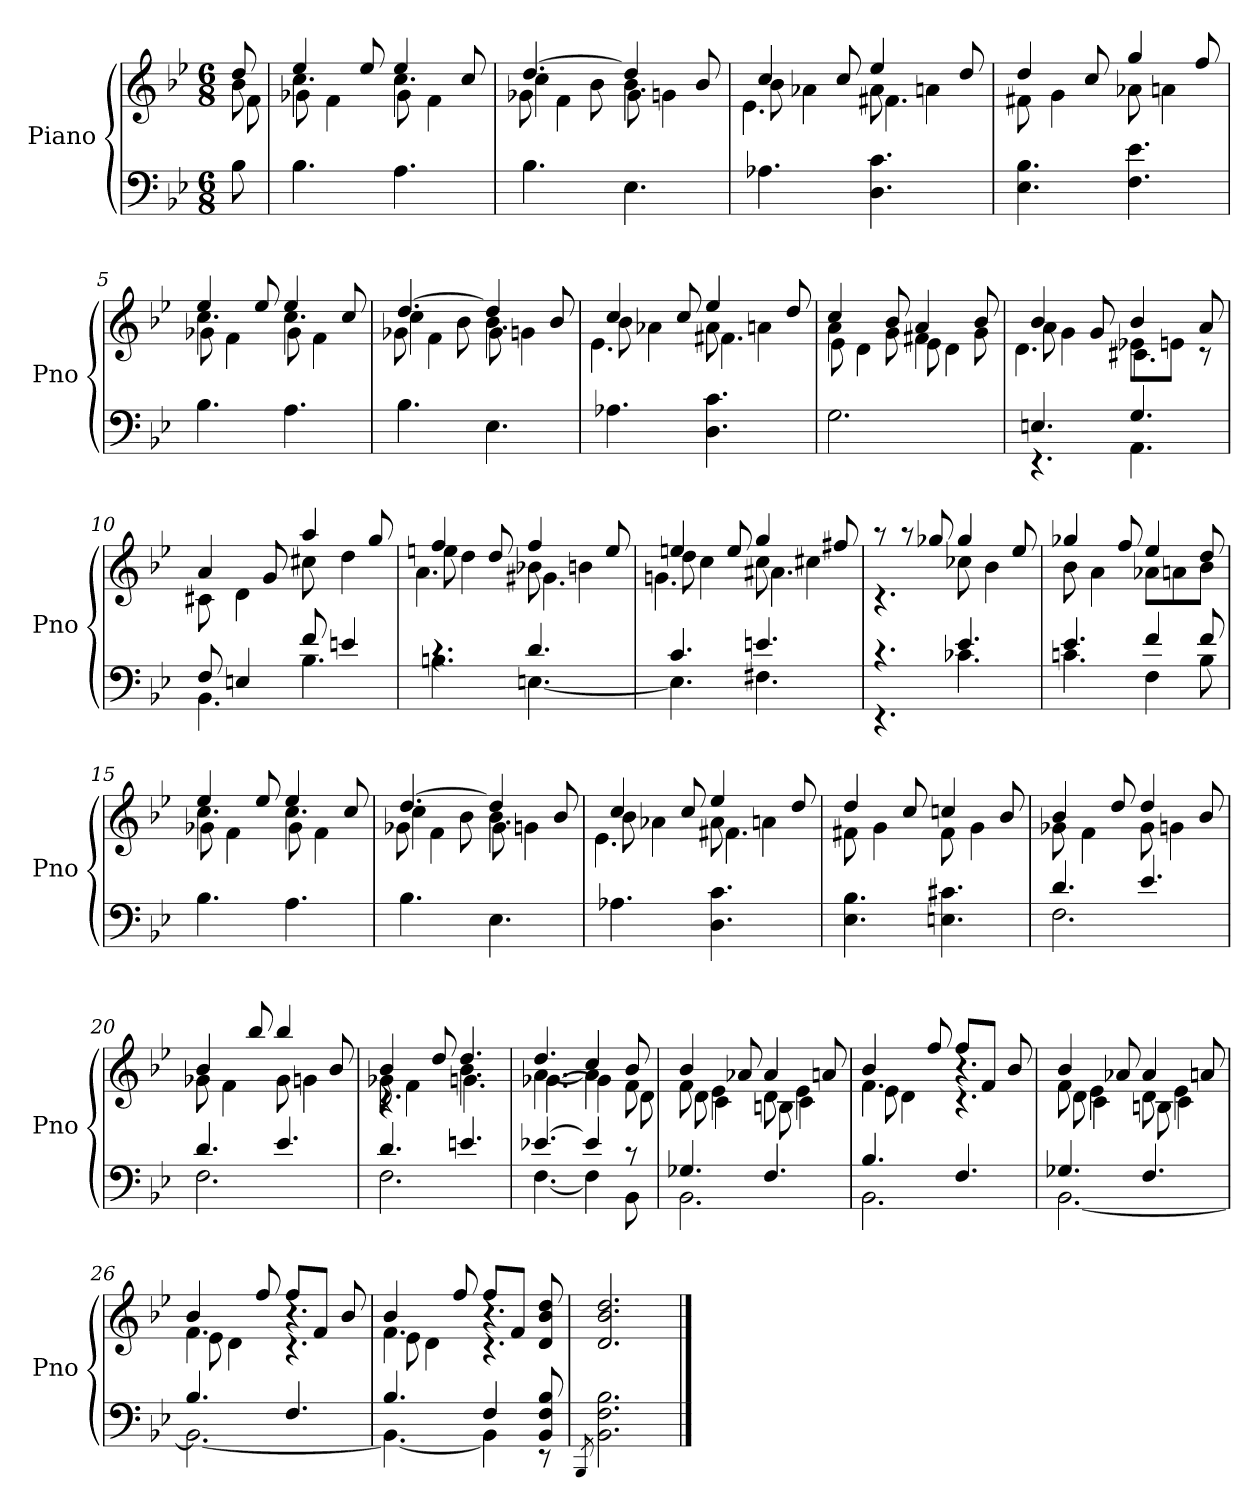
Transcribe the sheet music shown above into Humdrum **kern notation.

**kern	**kern
*part1	*part1
*staff2	*staff1
*I"Piano	*
*I'Pno	*
*clefF4	*clefG2
*k[b-e-]	*k[b-e-]
*B-:	*B-:
*M6/8	*M6/8
=	=
*	*^
*	*	*^
8B-	8dd	8b-	8f\
=1	=1	=1	=1
4.B-	4ee-	4.cc	8g-X\
.	.	.	4f\
.	8ee-	.	.
4.A	4ee-	4.cc	8g-\
.	.	.	4f\
.	8cc	.	.
=2	=2	=2	=2
4.B-	[4.dd	4cc	8g-X\
.	.	.	4f\
.	.	8b-	.
4.E-	4dd]	4.b-	8g-\
.	.	.	4gn\
.	8b-	.	.
=3	=3	=3	=3
4.A-X	4cc	8b-	4.e-\
.	.	4a-X	.
.	8cc	.	.
4.D 4.c	4ee-	8a-	4.f#X\
.	.	4an	.
.	8dd	.	.
*	*	*v	*v
=4	=4	=4
4.E- 4.B-	4dd	8f#X
.	.	4g
.	8cc	.
4.F 4.e-	4gg	8a-X
.	.	4an
.	8ff	.
=5	=5	=5
*	*	*^
4.B-	4ee-	4.cc	8g-X\
.	.	.	4f\
.	8ee-	.	.
4.A	4ee-	4.cc	8g-\
.	.	.	4f\
.	8cc	.	.
=6	=6	=6	=6
4.B-	[4.dd	4cc	8g-X\
.	.	.	4f\
.	.	8b-	.
4.E-	4dd]	4.b-	8g-\
.	.	.	4gn\
.	8b-	.	.
=7	=7	=7	=7
4.A-X	4cc	8b-	4.e-\
.	.	4a-X	.
.	8cc	.	.
4.D 4.c	4ee-	8a-	4.f#X\
.	.	4an	.
.	8dd	.	.
=8	=8	=8	=8
2.G	4cc	4a	8e-\
.	.	.	4d\
.	8b-	8g	.
.	4a	4f#X	8e-\
.	.	.	4d\
.	8b-	8g	.
=9	=9	=9	=9
*^	*	*	*
4.En	4.rEE	4b-	8a	4.d\
.	.	.	4g	.
.	.	8g	.	.
4.G	4.AA	4b-	8e-XL	4.c#X\
.	.	.	8enJ	.
.	.	8a	8rc	.
*	*	*	*v	*v
=10	=10	=10	=10
8F	4.BB-	4a	8c#X
4En	.	.	4d
.	.	8g	.
8f	4.B-	4aa	8cc#X
4en	.	.	4dd
.	.	8gg	.
=11	=11	=11	=11
*	*	*	*^
4.rc	4.Bn	4ff	8een	4.a\
.	.	.	4dd	.
.	.	8dd	.	.
4.d	[4.En	4ff	8b-X	4.g#X\
.	.	.	4bn	.
.	.	8ee	.	.
=12	=12	=12	=12	=12
4.c	4.E]	4een	8dd	4.gn\
.	.	.	4cc	.
.	.	8ee	.	.
4.en	4.F#X	4gg	8cc	4.a#X\
.	.	.	4cc#X	.
.	.	8ff#X	.	.
*	*	*	*v	*v
=13	=13	=13	=13
4.rc	4.rEE	8raa	4.rc
.	.	8raa	.
.	.	8gg-X	.
4.e-	4.c-X	4gg-	8cc-X
.	.	.	4b-
.	.	8ee-	.
=14	=14	=14	=14
4.e-	4.cn	4gg-X	8b-
.	.	.	4a
.	.	8ff	.
4f	4F	4ee-	8a-XL
.	.	.	8an
8f	8B-	8dd	8b-J
*v	*v	*	*
=15	=15	=15
*	*	*^
4.B-	4ee-	4.cc	8g-X\
.	.	.	4f\
.	8ee-	.	.
4.A	4ee-	4.cc	8g-\
.	.	.	4f\
.	8cc	.	.
=16	=16	=16	=16
4.B-	[4.dd	4cc	8g-X\
.	.	.	4f\
.	.	8b-	.
4.E-	4dd]	4.b-	8g-\
.	.	.	4gn\
.	8b-	.	.
=17	=17	=17	=17
4.A-X	4cc	8b-	4.e-\
.	.	4a-X	.
.	8cc	.	.
4.D 4.c	4ee-	8a-	4.f#X\
.	.	4an	.
.	8dd	.	.
*	*	*v	*v
=18	=18	=18
4.E- 4.B-	4dd	8f#X
.	.	4g
.	8cc	.
4.En 4.c#X	4ccn	8f#
.	.	4g
.	8b-	.
=19	=19	=19
*^	*	*
4.d	2.F	4b-	8g-X
.	.	.	4f
.	.	8dd	.
4.e-	.	4dd	8g-
.	.	.	4gn
.	.	8b-	.
=20	=20	=20	=20
4.d	2.F	4b-	8g-X
.	.	.	4f
.	.	8bb-	.
4.e-	.	4bb-	8g-
.	.	.	4gn
.	.	8b-	.
=21	=21	=21	=21
*	*	*	*^
4.d	2.F	4b-	4.rc	8g-X\
.	.	.	.	4f\
.	.	8dd	.	.
4.en	.	4.dd	4.b-	4.gn\
=22	=22	=22	=22	=22
[4.e-X	[4.F	4.dd	[4.a	[4.g-X\
4e-]	4F]	4cc	4a]	4g-\]
8rc	8BB-	8b-	8f	8d\
=23	=23	=23	=23	=23
4.G-X	2.BB-	4b-	8f	8d\
.	.	.	4e-	4c\
.	.	8a-X	.	.
4.F	.	4a-	8d	8Bn\
.	.	.	4e-	4c\
.	.	8an	.	.
=24	=24	=24	=24	=24
4.B-	2.BB-	4b-	4.f	8e-\
.	.	.	.	4d\
.	.	8ff	.	.
4.F	.	8ffL	4.rc	4.r
.	.	8fJ	.	.
.	.	8b-	.	.
=25	=25	=25	=25	=25
4.G-X	[2.BB-	4b-	8f	8d\
.	.	.	4e-	4c\
.	.	8a-X	.	.
4.F	.	4a-	8d	8Bn\
.	.	.	4e-	4c\
.	.	8an	.	.
=26	=26	=26	=26	=26
4.B-	2.BB-_	4b-	4.f	8e-\
.	.	.	.	4d\
.	.	8ff	.	.
4.F	.	8ffL	4.rc	4.r
.	.	8fJ	.	.
.	.	8b-	.	.
=27	=27	=27	=27	=27
4.B-	4.BB-_	4b-	4.f	8e-\
.	.	.	.	4d\
.	.	8ff	.	.
4F	4BB-]	8ffL	4.rc	4.r
.	.	8fJ	.	.
8BB- 8F 8B-	8rEE	8d 8b- 8dd	.	.
*v	*v	*	*	*
*	*v	*v	*v
=28	=28
8qBBB-/	.
2.BB- 2.F 2.B-	2.d 2.b- 2.dd
==	==
*-	*-
